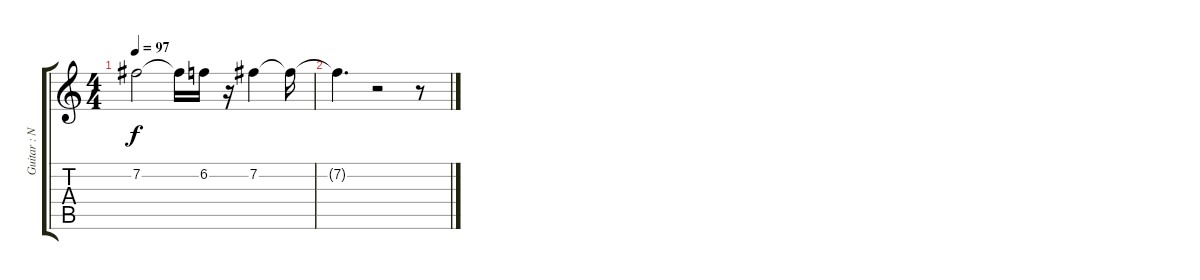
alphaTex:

\track ("Guitar : Nakano Azusa - Nyan" "Guitar : N") {instrument distortionguitar}
\staff {score tabs}
\tuning (E4 B3 G3 D3 A2 E2) {hide}
\ts (4 4)
\tempo 97
\clef g2
\ks c
7.2.2{dy f} 7.2{t}.16 6.2.16 r.16 7.2.4 7.2{t}.16 |
7.2{t}.4{d} r.2 r.8
